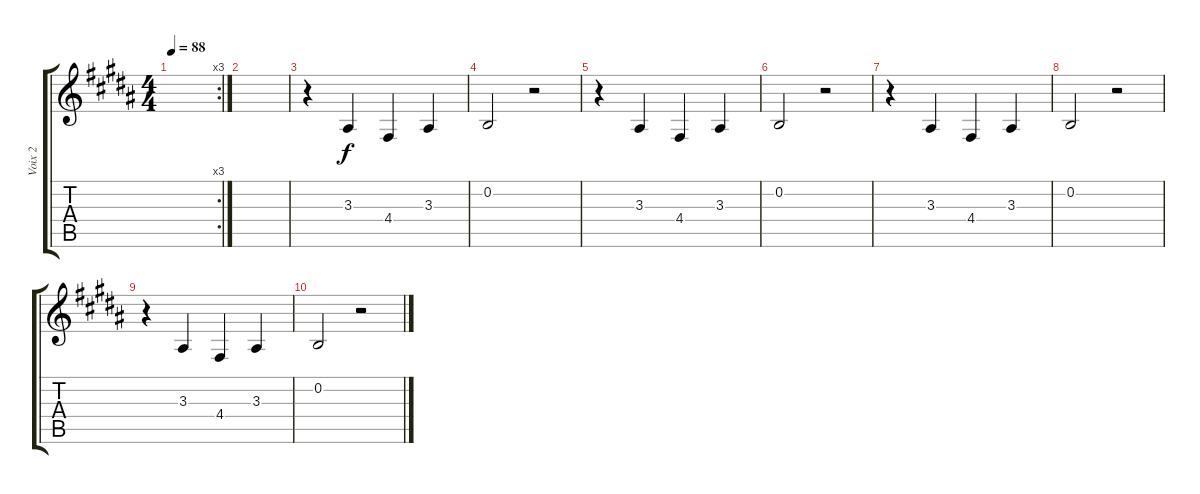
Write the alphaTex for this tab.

\track ("Voix 2" "Voix 2") {instrument altosax}
\staff {score tabs}
\tuning (E4 B3 G3 D3 A2 E2) {hide}
\rc 3
\ts (4 4)
\tempo 88
\clef g2
\ks b
|
|
r.4 3.3.4 4.4.4 3.3.4 |
0.2.2 r.2 |
r.4 3.3.4 4.4.4 3.3.4 |
0.2.2 r.2 |
r.4 3.3.4 4.4.4 3.3.4 |
0.2.2 r.2 |
r.4 3.3.4 4.4.4 3.3.4 |
0.2.2 r.2
